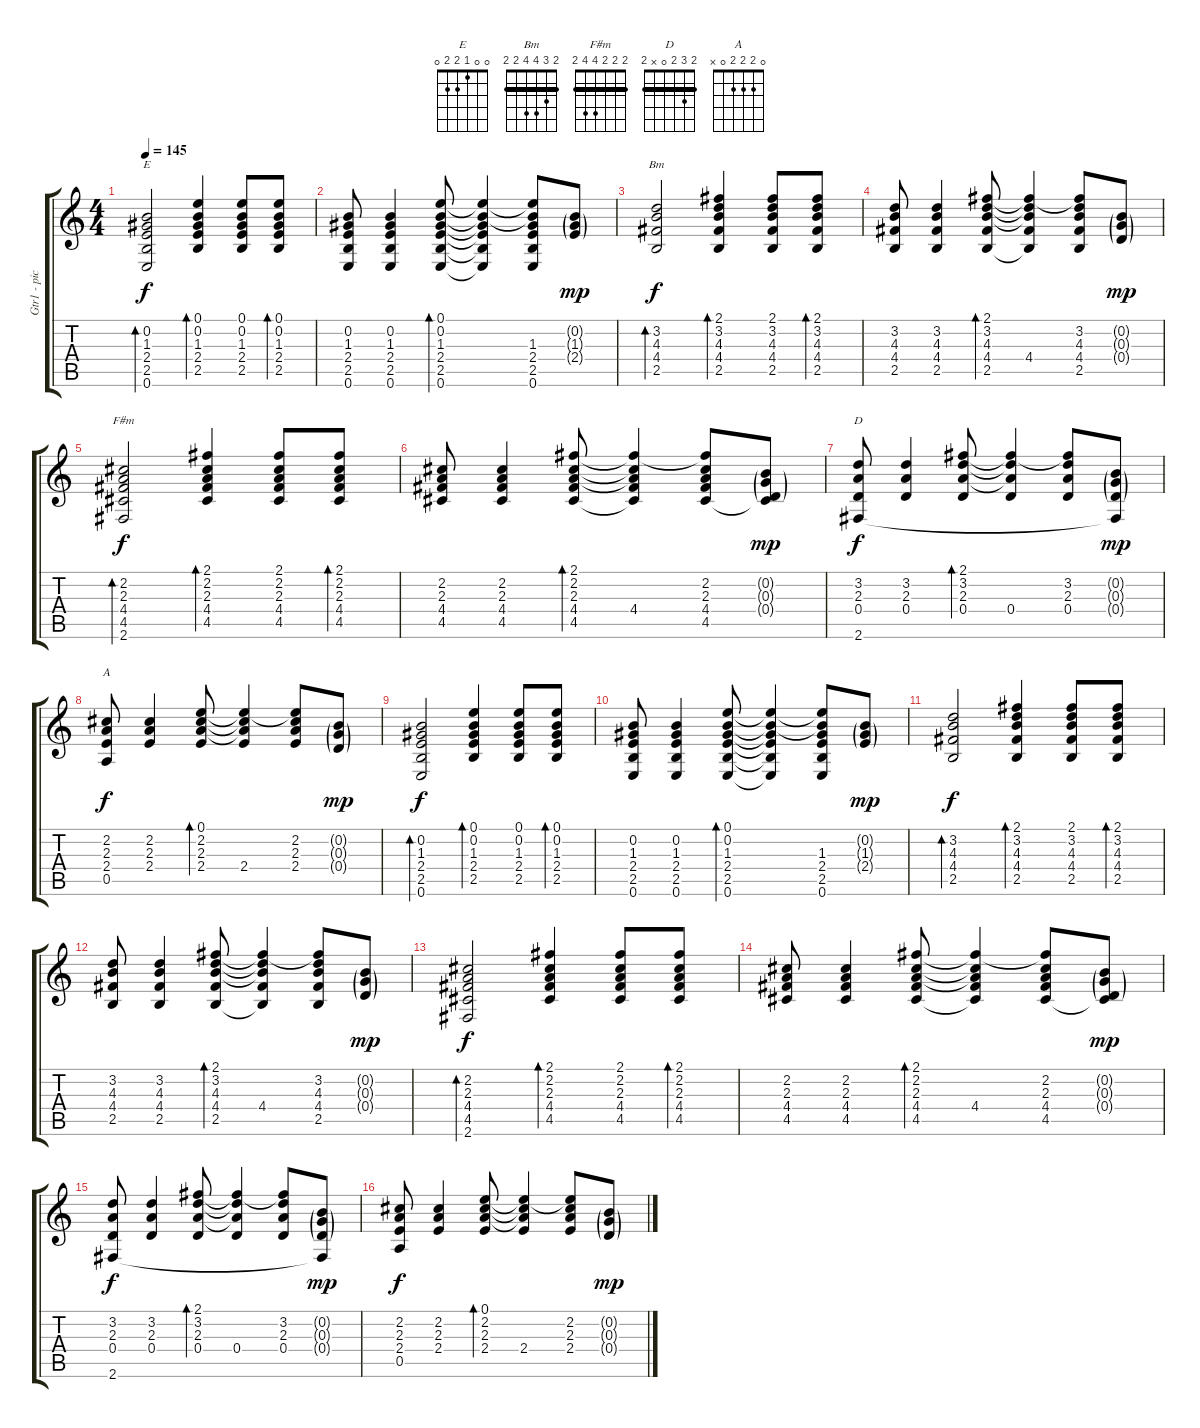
\track ("Gtr1 - picking + frappé" "Gtr1 - pic") {instrument acousticguitarsteel}
\staff {score tabs}
\tuning (E4 B3 G3 D3 A2 E2) {hide}
\chord ("E" 0 0 1 2 2 0)
\chord ("Bm" 2 3 4 4 2 2) {barre 2}
\chord ("F#m" 2 2 2 4 4 2) {barre 2}
\chord ("D" 2 3 2 0 x 2) {barre 2}
\chord ("A" 0 2 2 2 0 x)
\ts (4 4)
\tempo 145
\clef g2
\ks c
(0.2 1.3 2.4 2.5 0.6).2{bd 120 ch "E" dy f} (0.1 0.2 1.3 2.4 2.5).4{bd 120} (0.1 0.2 1.3 2.4 2.5).8 (0.1 0.2 1.3 2.4 2.5).8{bd 120} |
(0.2 1.3 2.4 2.5 0.6).8 (0.2 1.3 2.4 2.5 0.6).4 (0.1 0.2 1.3 2.4 2.5 0.6).8{bd 120} (0.1{t} 0.2{t} 1.3{t} 2.4{t} 2.5{t} 0.6{t}).4 (0.1{t} 0.2{t} 1.3 2.4 2.5 0.6).8 (0.2{g} 1.3{g} 2.4{g}).8{dy mp} |
(3.2 4.3 4.4 2.5).2{bd 120 ch "Bm" dy f} (2.1 3.2 4.3 4.4 2.5).4{bd 120} (2.1 3.2 4.3 4.4 2.5).8 (2.1 3.2 4.3 4.4 2.5).8{bd 120} |
(3.2 4.3 4.4 2.5).8 (3.2 4.3 4.4 2.5).4 (2.1 3.2 4.3 4.4 2.5).8{bd 120} (2.1{t} 3.2{t} 4.3{t} 4.4 2.5{t}).4 (2.1{t} 3.2 4.3 4.4 2.5).8 (0.2{g} 0.3{g} 0.4{g}).8{dy mp} |
(2.2 2.3 4.4 4.5 2.6).2{bd 120 ch "F#m" dy f} (2.1 2.2 2.3 4.4 4.5).4{bd 120} (2.1 2.2 2.3 4.4 4.5).8 (2.1 2.2 2.3 4.4 4.5).8{bd 120} |
(2.2 2.3 4.4 4.5).8 (2.2 2.3 4.4 4.5).4 (2.1 2.2 2.3 4.4 4.5).8{bd 120} (2.1{t} 2.2{t} 2.3{t} 4.4 4.5{t}).4 (2.1{t} 2.2 2.3 4.4 4.5).8 (0.2{g} 0.3{g} 0.4{g} 4.5{t}).8{dy mp} |
(3.2 2.3 0.4 2.6).8{ch "D" dy f} (3.2 2.3 0.4).4 (2.1 3.2 2.3 0.4).8{bd 120} (2.1{t} 3.2{t} 2.3{t} 0.4).4 (2.1{t} 3.2 2.3 0.4).8 (0.2{g} 0.3{g} 0.4{g} 2.6{t}).8{dy mp} |
(2.2 2.3 2.4 0.5).8{ch "A" dy f} (2.2 2.3 2.4).4 (0.1 2.2 2.3 2.4).8{bd 120} (0.1{t} 2.2{t} 2.3{t} 2.4).4 (0.1{t} 2.2 2.3 2.4).8 (0.2{g} 0.3{g} 0.4{g}).8{dy mp} |
(0.2 1.3 2.4 2.5 0.6).2{bd 120 dy f} (0.1 0.2 1.3 2.4 2.5).4{bd 120} (0.1 0.2 1.3 2.4 2.5).8 (0.1 0.2 1.3 2.4 2.5).8{bd 120} |
(0.2 1.3 2.4 2.5 0.6).8 (0.2 1.3 2.4 2.5 0.6).4 (0.1 0.2 1.3 2.4 2.5 0.6).8{bd 120} (0.1{t} 0.2{t} 1.3{t} 2.4{t} 2.5{t} 0.6{t}).4 (0.1{t} 0.2{t} 1.3 2.4 2.5 0.6).8 (0.2{g} 1.3{g} 2.4{g}).8{dy mp} |
(3.2 4.3 4.4 2.5).2{bd 120 dy f} (2.1 3.2 4.3 4.4 2.5).4{bd 120} (2.1 3.2 4.3 4.4 2.5).8 (2.1 3.2 4.3 4.4 2.5).8{bd 120} |
(3.2 4.3 4.4 2.5).8 (3.2 4.3 4.4 2.5).4 (2.1 3.2 4.3 4.4 2.5).8{bd 120} (2.1{t} 3.2{t} 4.3{t} 4.4 2.5{t}).4 (2.1{t} 3.2 4.3 4.4 2.5).8 (0.2{g} 0.3{g} 0.4{g}).8{dy mp} |
(2.2 2.3 4.4 4.5 2.6).2{bd 120 dy f} (2.1 2.2 2.3 4.4 4.5).4{bd 120} (2.1 2.2 2.3 4.4 4.5).8 (2.1 2.2 2.3 4.4 4.5).8{bd 120} |
(2.2 2.3 4.4 4.5).8{volume 0} (2.2 2.3 4.4 4.5).4 (2.1 2.2 2.3 4.4 4.5).8{bd 120} (2.1{t} 2.2{t} 2.3{t} 4.4 4.5{t}).4 (2.1{t} 2.2 2.3 4.4 4.5).8 (0.2{g} 0.3{g} 0.4{g} 4.5{t}).8{dy mp} |
(3.2 2.3 0.4 2.6).8{dy f} (3.2 2.3 0.4).4 (2.1 3.2 2.3 0.4).8{bd 120} (2.1{t} 3.2{t} 2.3{t} 0.4).4 (2.1{t} 3.2 2.3 0.4).8 (0.2{g} 0.3{g} 0.4{g} 2.6{t}).8{dy mp} |
(2.2 2.3 2.4 0.5).8{dy f} (2.2 2.3 2.4).4 (0.1 2.2 2.3 2.4).8{bd 120} (0.1{t} 2.2{t} 2.3{t} 2.4).4 (0.1{t} 2.2 2.3 2.4).8 (0.2{g} 0.3{g} 0.4{g}).8{dy mp}
